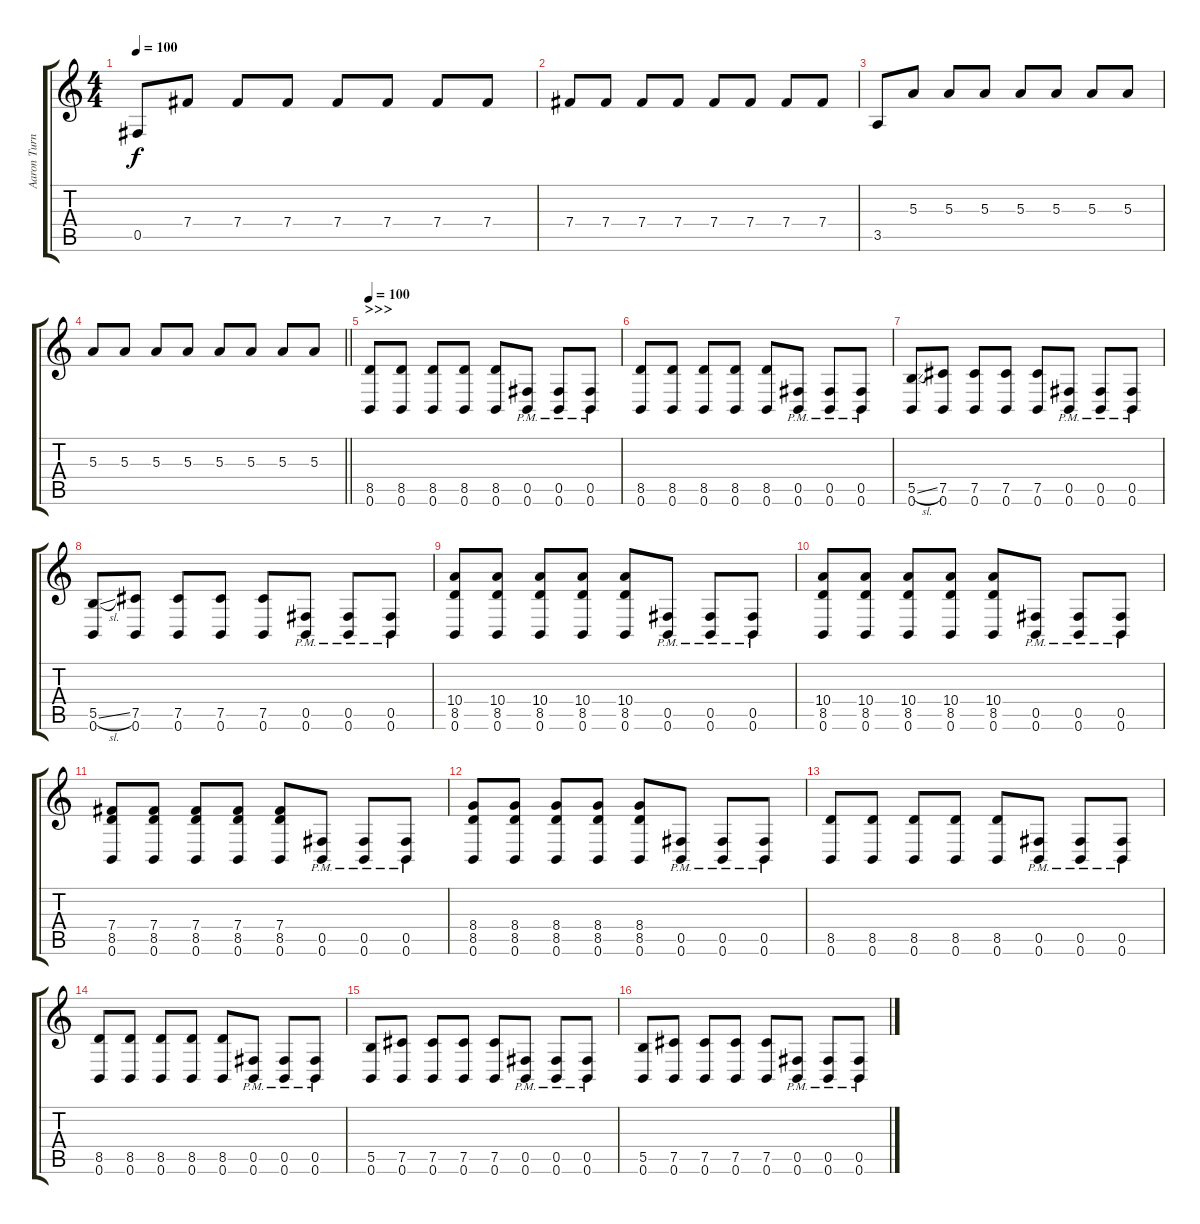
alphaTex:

\track ("Aaron Turner" "Aaron Turn") {instrument distortionguitar}
\staff {score tabs}
\tuning (Db4 Ab3 E3 B2 Gb2 B1) {hide}
\ts (4 4)
\tempo 100
\clef g2
\ks c
0.5.8{dy f} 7.4.8 7.4.8 7.4.8 7.4.8 7.4.8 7.4.8 7.4.8 |
7.4.8 7.4.8 7.4.8 7.4.8 7.4.8 7.4.8 7.4.8 7.4.8 |
3.5.8 5.3.8 5.3.8 5.3.8 5.3.8 5.3.8 5.3.8 5.3.8 |
\barLineRight lightlight
5.3.8 5.3.8 5.3.8 5.3.8 5.3.8 5.3.8 5.3.8 5.3.8 |
\section ("" ">>>")
\tempo 126
\tempo 100
(8.5 0.6).8{instrument distortionguitar} (8.5 0.6).8 (8.5 0.6).8 (8.5 0.6).8 (8.5 0.6).8 (0.5{pm} 0.6{pm}).8 (0.5{pm} 0.6{pm}).8 (0.5{pm} 0.6{pm}).8 |
(8.5 0.6).8 (8.5 0.6).8 (8.5 0.6).8 (8.5 0.6).8 (8.5 0.6).8 (0.5{pm} 0.6{pm}).8 (0.5{pm} 0.6{pm}).8 (0.5{pm} 0.6{pm}).8 |
(5.5{sl} 0.6).8 (7.5 0.6).8 (7.5 0.6).8 (7.5 0.6).8 (7.5 0.6).8 (0.5{pm} 0.6{pm}).8 (0.5{pm} 0.6{pm}).8 (0.5{pm} 0.6{pm}).8 |
(5.5{sl} 0.6).8 (7.5 0.6).8 (7.5 0.6).8 (7.5 0.6).8 (7.5 0.6).8 (0.5{pm} 0.6{pm}).8 (0.5{pm} 0.6{pm}).8 (0.5{pm} 0.6{pm}).8 |
(10.4 8.5 0.6).8 (10.4 8.5 0.6).8 (10.4 8.5 0.6).8 (10.4 8.5 0.6).8 (10.4 8.5 0.6).8 (0.5{pm} 0.6{pm}).8 (0.5{pm} 0.6{pm}).8 (0.5{pm} 0.6{pm}).8 |
(10.4 8.5 0.6).8 (10.4 8.5 0.6).8 (10.4 8.5 0.6).8 (10.4 8.5 0.6).8 (10.4 8.5 0.6).8 (0.5{pm} 0.6{pm}).8 (0.5{pm} 0.6{pm}).8 (0.5{pm} 0.6{pm}).8 |
(7.4 8.5 0.6).8 (7.4 8.5 0.6).8 (7.4 8.5 0.6).8 (7.4 8.5 0.6).8 (7.4 8.5 0.6).8 (0.5{pm} 0.6{pm}).8 (0.5{pm} 0.6{pm}).8 (0.5{pm} 0.6{pm}).8 |
(8.4 8.5 0.6).8 (8.4 8.5 0.6).8 (8.4 8.5 0.6).8 (8.4 8.5 0.6).8 (8.4 8.5 0.6).8 (0.5{pm} 0.6{pm}).8 (0.5{pm} 0.6{pm}).8 (0.5{pm} 0.6{pm}).8 |
(8.5 0.6).8 (8.5 0.6).8 (8.5 0.6).8 (8.5 0.6).8 (8.5 0.6).8 (0.5{pm} 0.6{pm}).8 (0.5{pm} 0.6{pm}).8 (0.5{pm} 0.6{pm}).8 |
(8.5 0.6).8 (8.5 0.6).8 (8.5 0.6).8 (8.5 0.6).8 (8.5 0.6).8 (0.5{pm} 0.6{pm}).8 (0.5{pm} 0.6{pm}).8 (0.5{pm} 0.6{pm}).8 |
(5.5 0.6).8 (7.5 0.6).8 (7.5 0.6).8 (7.5 0.6).8 (7.5 0.6).8 (0.5{pm} 0.6{pm}).8 (0.5{pm} 0.6{pm}).8 (0.5{pm} 0.6{pm}).8 |
(5.5 0.6).8 (7.5 0.6).8 (7.5 0.6).8 (7.5 0.6).8 (7.5 0.6).8 (0.5{pm} 0.6{pm}).8 (0.5{pm} 0.6{pm}).8 (0.5{pm} 0.6{pm}).8
